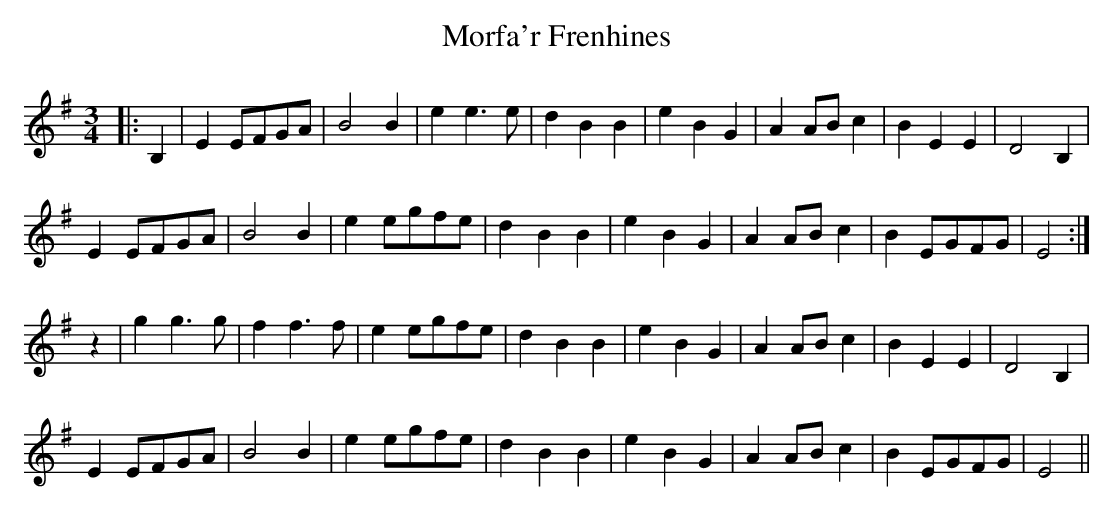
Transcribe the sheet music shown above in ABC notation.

X:1
T: Morfa'r Frenhines
M: 3/4
L: 1/8
K: Emin
|:B,2|E2 EFGA|B4 B2|e2 e3 e|d2 B2 B2|e2 B2 G2|A2 ABc2|B2 E2 E2|D4 B,2|
E2 EFGA|B4 B2|e2 egfe|d2 B2 B2|e2 B2 G2|A2 ABc2|B2 EGFG|E4:|
z2|g2 g3 g|f2 f3 f|e2 egfe|d2 B2 B2|e2 B2 G2|A2 ABc2|B2 E2 E2|D4 B,2|
E2 EFGA|B4 B2|e2 egfe|d2 B2 B2|e2 B2 G2|A2 ABc2|B2 EGFG|E4||
